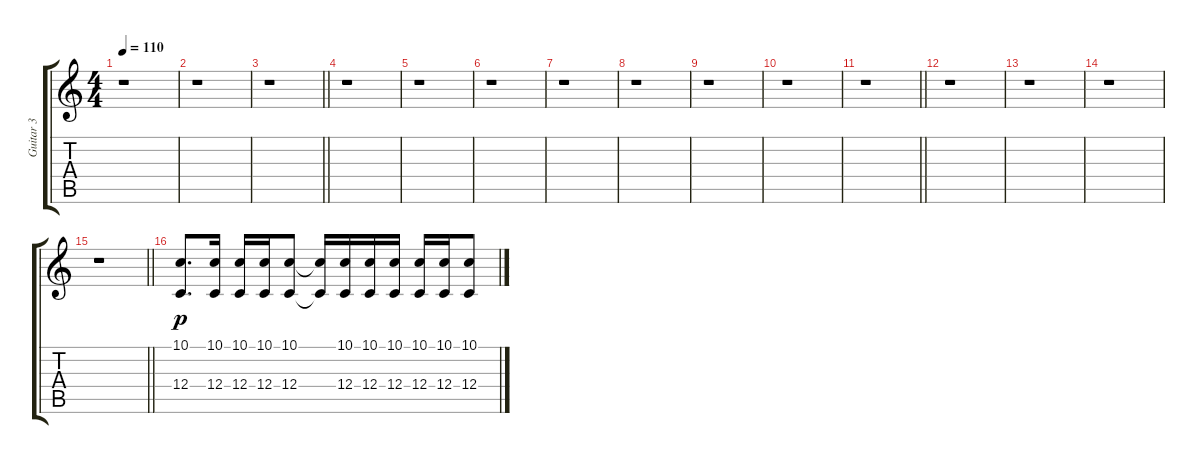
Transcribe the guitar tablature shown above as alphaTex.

\track ("Guitar 3" "Guitar 3") {instrument lead2sawtooth}
\staff {score tabs}
\tuning (D4 A3 F3 C3 G2 D2) {hide}
\ts (4 4)
\tempo 110
\clef g2
\ks c
r.1{dy p} |
r.1 |
\barLineRight lightlight
r.1 |
r.1 |
r.1 |
r.1 |
r.1 |
r.1 |
r.1 |
r.1 |
\barLineRight lightlight
r.1 |
r.1 |
r.1 |
r.1 |
\barLineRight lightlight
r.1 |
(10.1 12.4).8{d} (10.1 12.4).16 (10.1 12.4).16 (10.1 12.4).16 (10.1 12.4).8 (10.1{t} 12.4{t}).16 (10.1 12.4).16 (10.1 12.4).16 (10.1 12.4).16 (10.1 12.4).16 (10.1 12.4).16 (10.1 12.4).8
